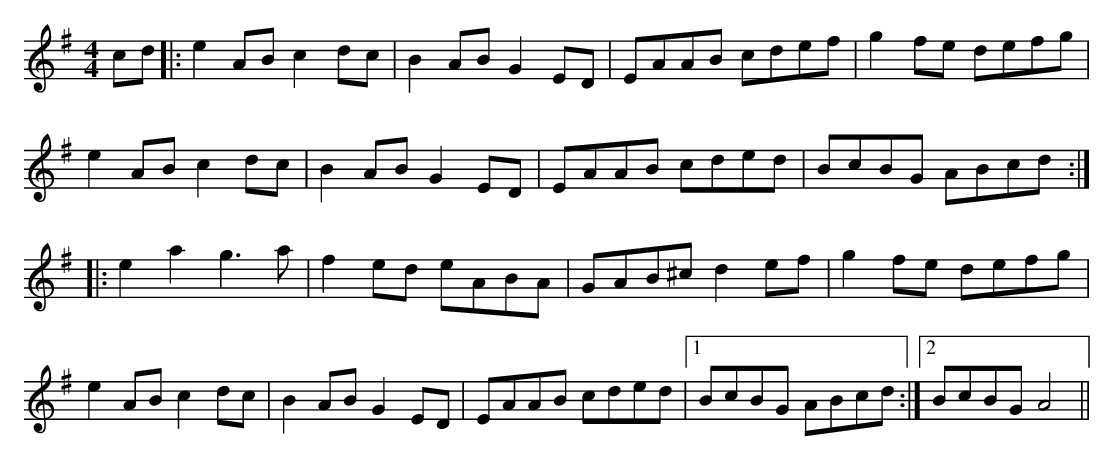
X:1
M:4/4
K:Ador
cd|:e2AB c2dc|B2AB G2ED|EAAB cdef|g2fe defg|
e2AB c2dc|B2AB G2ED|EAAB cded|BcBG ABcd:|
|:e2 a2 g3a|f2ed eABA|GAB^c d2ef|g2fe defg|
e2AB c2dc|B2AB G2ED|EAAB cded|1 BcBG ABcd:|2 BcBG A4||
